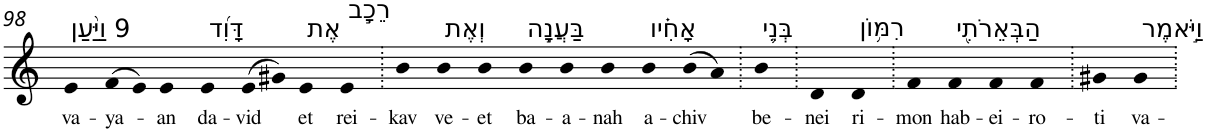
**kern	**text
*part1	*part1
*staff1	*staff1
*I"Piano	*
*I'Pno	*
!!LO:PB:g=z
*clefG2	*
*k[]	*
=98	=98
!LO:TX:a:t=9 וַיַּ֨עַן	!
!	!LO:LY:b
4e	va-
!	!LO:LY:b
(>8f	-ya-
8e)	.
!	!LO:LY:b
4e	-an
!LO:TX:a:t=דָּוִ֜ד	!
!	!LO:LY:b
4e	da-
!	!LO:LY:b
(>8e	-vid
8g#X)	.
!LO:TX:a:t=אֶת	!
!	!LO:LY:b
4e	et
!LO:TX:a:t=רֵכָ֣ב	!
!	!LO:LY:b
4e	rei-
=99.	=99.
!	!LO:LY:b
4b	-kav
!LO:TX:a:t=וְאֶת	!
!	!LO:LY:b
4b	ve-
!	!LO:LY:b
4b	-et
!LO:TX:a:t=בַּעֲנָ֣ה	!
!	!LO:LY:b
4b	ba-
!	!LO:LY:b
4b	-a-
!	!LO:LY:b
4b	-nah
!LO:TX:a:t=אָחִ֗יו	!
!	!LO:LY:b
4b	a-
!	!LO:LY:b
(>8b	-chiv
8a)	.
=100.	=100.
!LO:TX:a:t=בְּנֵ֛י	!
!	!LO:LY:b
4b	be-
=101.	=101.
!	!LO:LY:b
4d	-nei
!LO:TX:a:t=רִמּ֥וֹן	!
!	!LO:LY:b
4d	ri-
=102.	=102.
!	!LO:LY:b
4f	-mon
!LO:TX:a:t=הַבְּאֵרֹתִ֖י	!
!	!LO:LY:b
4f	hab-
!	!LO:LY:b
4f	-ei-
!	!LO:LY:b
4f	-ro-
=103.	=103.
!	!LO:LY:b
4g#X	-ti
!LO:TX:a:t=וַיֹּ֣אמֶר	!
!	!LO:LY:b
4g#	va-
=.	=.
*-	*-
